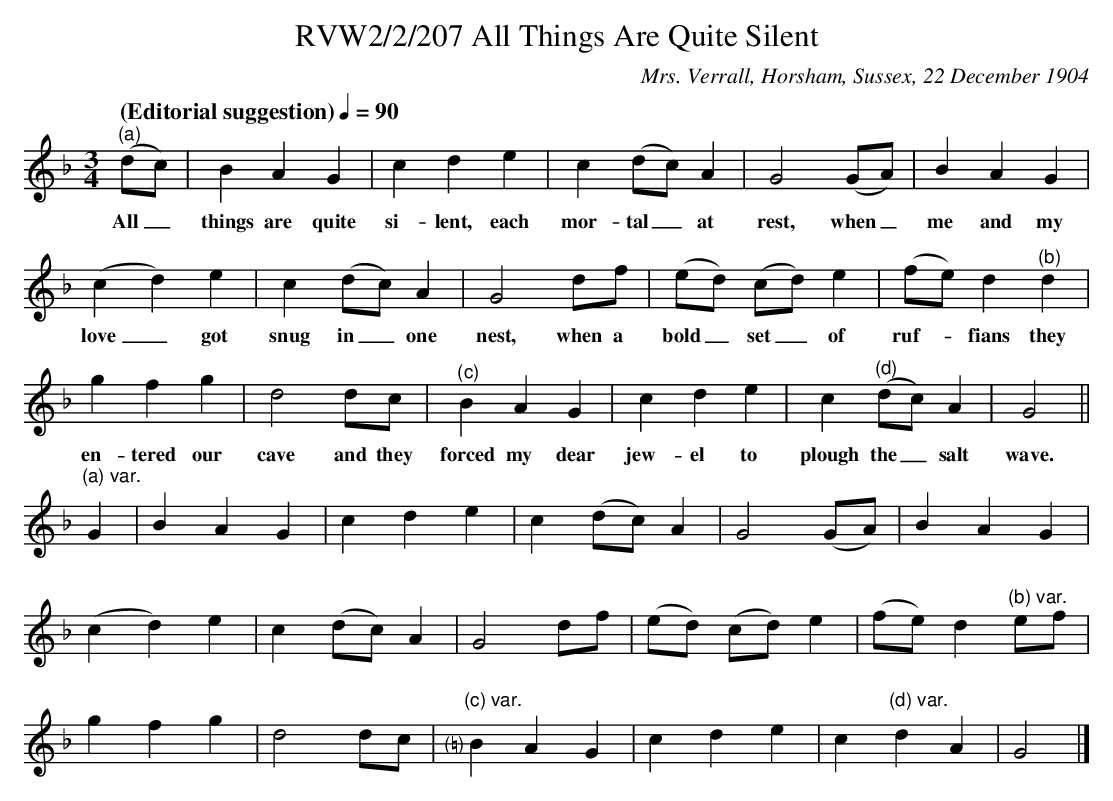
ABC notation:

X:1
T:RVW2/2/207 All Things Are Quite Silent
C:Mrs. Verrall, Horsham, Sussex, 22 December 1904
L:1/4
Q: "(Editorial suggestion)" 1/4=90
M:3/4
K:F
"^(a)"(d/2c/2) |B A G | c d e | c (d/2c/2) A | G2 (G/2A/2) | B A G |
w: All_ things are quite si-lent, each mor-tal_ at rest, when_ me and my
(c d) e | c (d/2c/2) A | G2 d/2f/2 | (e/2d/2) (c/2d/2) e | (f/2e/2) d "^(b)"d |
w: love_ got snug in_ one nest, when a bold_ set_ of ruf-*fians they
g f g | d2 d/2c/2 | "^(c)"B A G | c d e | c "^(d)"(d/2c/2) A | G2 ||
w: en-tered our cave and they forced my dear jew-el to plough the_ salt wave.
"^(a) var."G |B A G | c d e | c (d/2c/2) A | G2 (G/2A/2) | B A G |
(c d) e | c (d/2c/2) A | G2 d/2f/2 | (e/2d/2) (c/2d/2) e | (f/2e/2) d "^(b) var."e/2f/2 |
g f g | d2 d/2c/2 | "^(c) var.""<(\u266e)"B A G | c d e | c "^(d) var."d A | G2 |]
